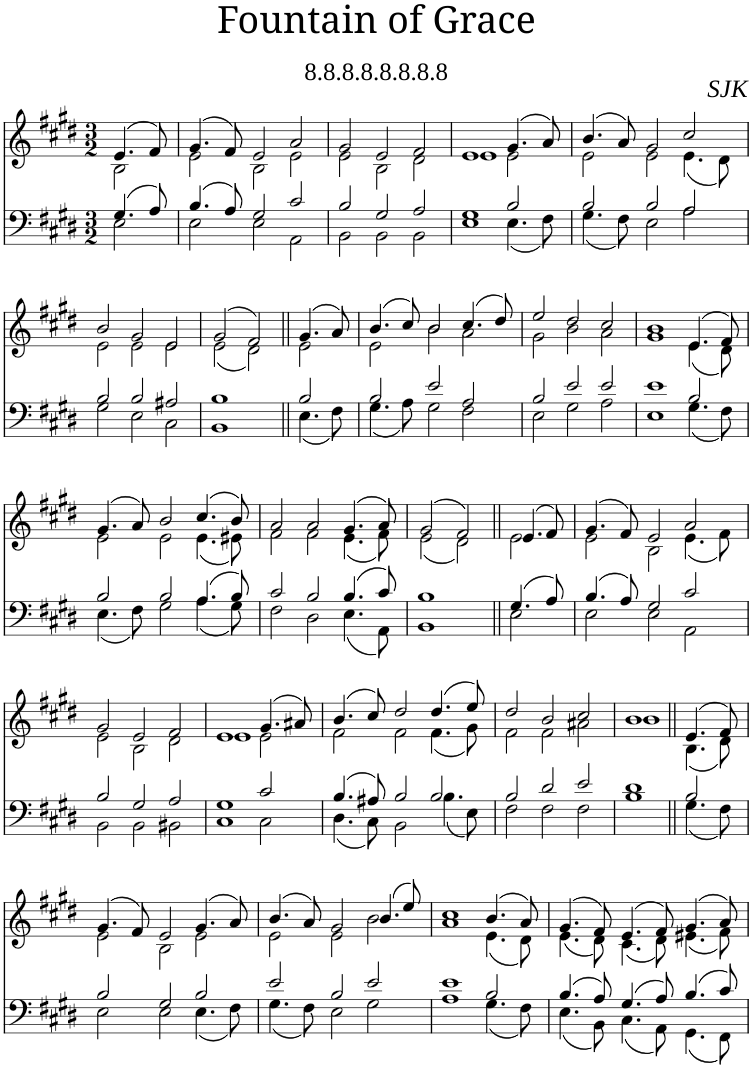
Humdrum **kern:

**kern	**kern
*part1	*part1
*staff2	*staff1
*I"Piano	*
*I'Pno	*
*clefF4	*clefG2
*k[f#c#g#d#]	*k[f#c#g#d#]
*M3/2	*M3/2
=1	=1
*^	*^
4.G#/	2E\	(4.e/	2B\
8A/	.	8f#/)	.
=2	=2	=2	=2
4.B/	2E\	(4.g#/	2e\
8A/	.	8f#/)	.
2G#/	2E\	2e/	2B\
2c#/	2AA\	2a/	2e\
=3	=3	=3	=3
2B/	2BB\	2g#/	2e\
2G#/	2BB\	2e/	2B\
2A/	2BB\	2f#/	2d#\
=4	=4	=4	=4
1G#	1E	1e	1e
2B/	4.E\	(4.g#/	2e\
.	8F#\	8a/)	.
=5	=5	=5	=5
2B/	4.G#\	(4.b/	2e\
.	8F#\	8a/)	.
2B/	2E\	2g#/	2e\
2A/	2A\	2cc#/	(4.e\
.	.	.	8d#\)
!!LO:LB:g=z	!!
=6	=6	=6	=6
2B/	2G#\	2b/	2e\
2B/	2E\	2g#/	2e\
2A#X/	2C#\	2e/	2e\
=7	=7	=7	=7
1B	1BB	(2g#/	(2e\
.	.	2f#/)	2d#\)
=8||	=8||	=8||	=8||
2B/	4.E\	(4.g#/	2e\
.	8F#\	8a/)	.
=9	=9	=9	=9
2B/	4.G#\	(4.b/	2e\
.	8A\	8cc#/)	.
2e/	2G#\	2b/	2b\
2A/	2F#\	(4.cc#/	2a\
.	.	8dd#/)	.
=10	=10	=10	=10
2B/	2E\	2ee/	2g#\
2e/	2G#\	2dd#/	2b\
2e/	2A\	2cc#/	2a\
=11	=11	=11	=11
1e	1E	1b	1g#
2B/	4.G#\	(4.e/	(4.e\
.	8F#\	8f#/)	8d#\)
!!LO:LB:g=z	!!
=12	=12	=12	=12
2B/	4.E\	(4.g#/	2e\
.	8F#\	8a/)	.
2B/	2G#\	2b/	2e\
4.A/	4.A\	(4.cc#/	(4.e\
8B/	8G#\	8b/)	8e#X\)
=13	=13	=13	=13
2c#/	2F#\	2a/	2f#\
2B/	2D#\	2a/	2f#\
4.B/	4.E\	(4.g#/	(4.e\
8c#/	8AA\	8a/)	8f#\)
=14	=14	=14	=14
1B	1BB	(2g#/	(2e\
.	.	2f#/)	2d#\)
=15||	=15||	=15||	=15||
4.G#/	2E\	(4.e/	2e\
8A/	.	8f#/)	.
=16	=16	=16	=16
4.B/	2E\	(4.g#/	2e\
8A/	.	8f#/)	.
2G#/	2E\	2e/	2B\
2c#/	2AA\	2a/	(4.e\
.	.	.	8f#\)
!!LO:LB:g=z	!!
=17	=17	=17	=17
2B/	2BB\	2g#/	2e\
2G#/	2BB\	2e/	2B\
2A/	2BB#X\	2f#/	2d#\
=18	=18	=18	=18
1G#	1C#	1e	1e
2c#/	2C#\	(4.g#/	2e\
.	.	8a#X/)	.
=19	=19	=19	=19
4.B/	4.D#\	(4.b/	2f#\
8A#X/	8C#\	8cc#/)	.
2B/	2BB\	2dd#/	2f#\
2B/	4.B\	(4.dd#/	(4.f#\
.	8E\	8ee/)	8g#\)
=20	=20	=20	=20
2B/	2F#\	2dd#/	2f#\
2d#/	2F#\	2b/	2f#\
2e/	2F#\	2cc#/	2a#X\
=21	=21	=21	=21
1d#	1B	1b	1b
=22||	=22||	=22||	=22||
2B/	4.G#\	(4.e/	(4.B\
.	8F#\	8f#/)	8d#\)
!!LO:LB:g=z	!!
=23	=23	=23	=23
2B/	2E\	(4.g#/	2e\
.	.	8f#/)	.
2G#/	2E\	2e/	2B\
2B/	4.E\	(4.g#/	2e\
.	8F#\	8a/)	.
=24	=24	=24	=24
2e/	4.G#\	(4.b/	2e\
.	8F#\	8a/)	.
2B/	2E\	2g#/	2e\
2e/	2G#\	(4.b/	2b\
.	.	8ee/)	.
=25	=25	=25	=25
1e	1A	1cc#	1a
2B/	4.G#\	(4.b/	(4.e\
.	8F#\	8a/)	8d#\)
=26	=26	=26	=26
4.B/	4.E\	(4.g#/	(4.e\
8A/	8BB\	8f#/)	8d#\)
4.G#/	4.C#\	(4.e/	(4.c#\
8A/	8AA\	8f#/)	8d#\)
4.B/	4.GG#\	(4.g#/	(4.e#X\
8c#/	8FF#\	8a/)	8f#\)
*v	*v	*	*
*	*v	*v
=	=
*-	*-
